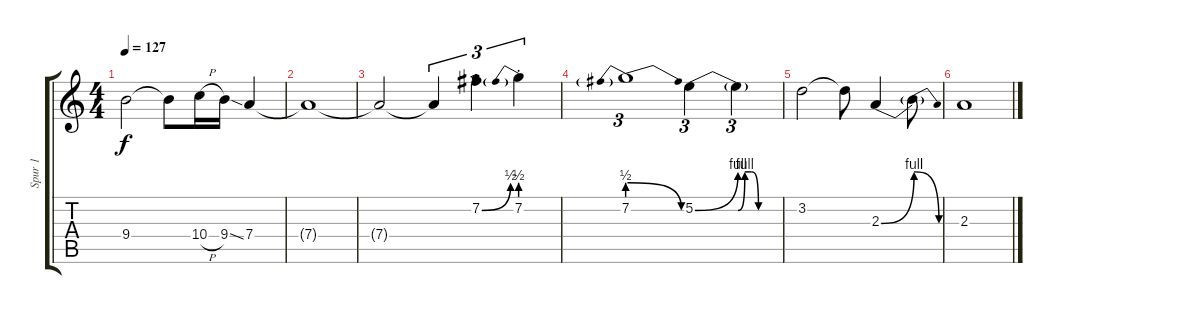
\track ("Spur 1" "Spur 1") {instrument distortionguitar}
\staff {score tabs}
\tuning (E4 B3 G3 D3 A2 E2) {hide}
\ts (4 4)
\tempo 127
\clef g2
\ks c
9.4{t}.2{dy f} 9.4{t}.8 10.4{h}.16 9.4{ss}.16 7.4.4 |
7.4{t}.1 |
7.4{t}.2 7.4{t}.4{tu (3 2)} 7.2{be (bend 0 0 60 2) st}.4{tu (3 2)} 7.2{be (prebend 0 2 60 2) st}.4{tu (3 2)} |
7.2{be (prebendrelease 0 2 60 0)}.1{tu (3 2)} 5.2{be (bend 0 0 60 4)}.4{tu (3 2)} 5.2{be (custom 0 0 10 4 20 4 30 0 60 0) t}.4{tu (3 2)} |
3.2.2 3.2{t}.8 2.3{be (bend 0 0 60 4)}.4 2.3{be (release 0 4 60 0) t}.8 |
2.3.1
